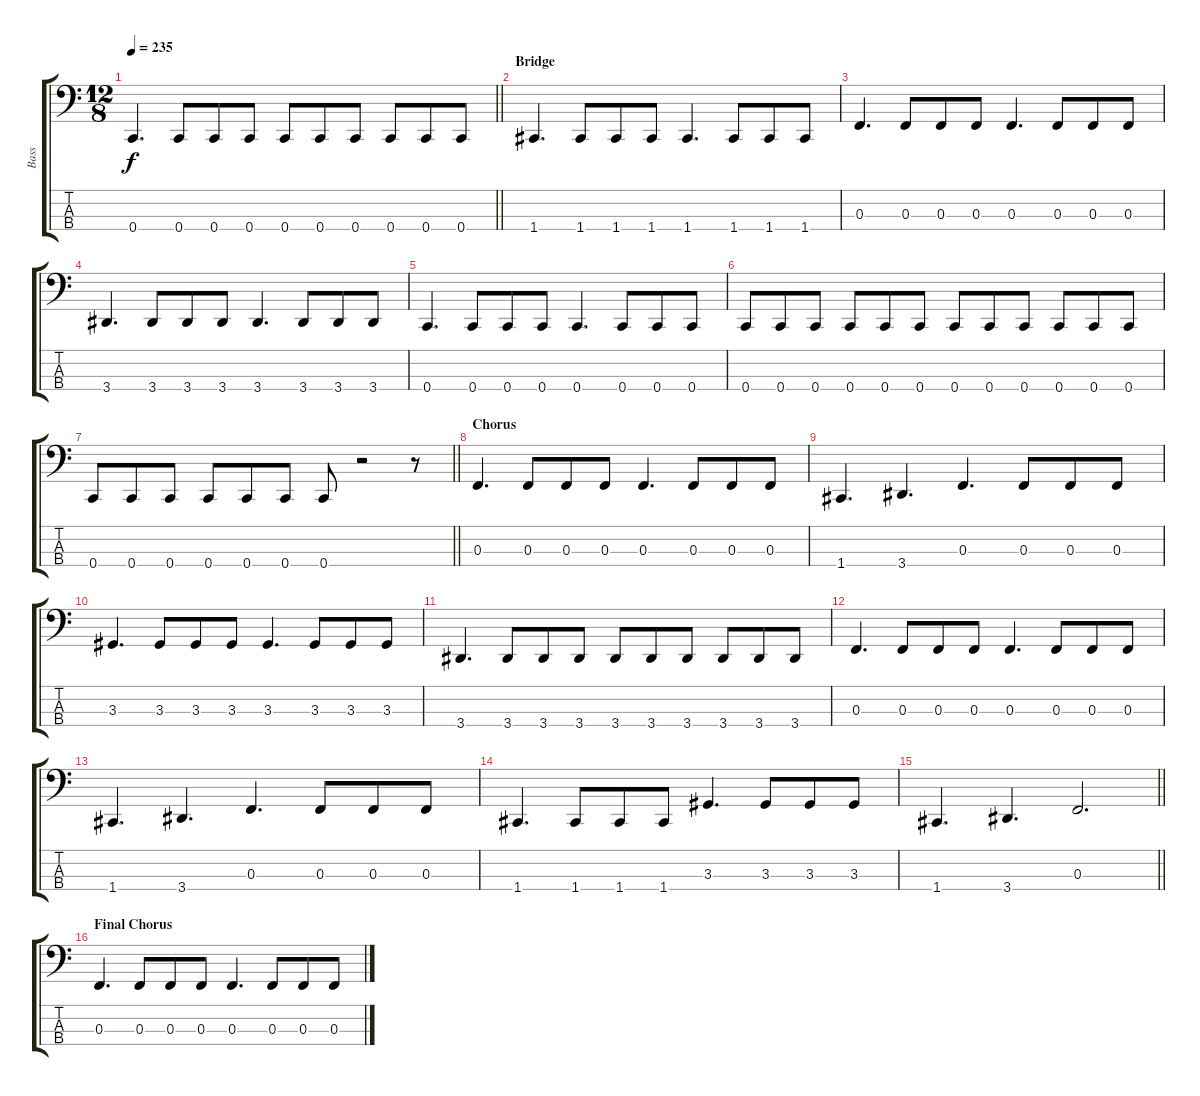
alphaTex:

\track ("Bass" "Bass") {instrument electricbassfinger}
\staff {score tabs}
\tuning (Eb2 Bb1 F1 C1) {hide}
\ts (12 8)
\tempo 235
\clef f4
\barLineRight lightlight
\ks c
0.4.4{d dy f} 0.4.8 0.4.8 0.4.8 0.4.8 0.4.8 0.4.8 0.4.8 0.4.8 0.4.8 |
\section ("" "Bridge")
1.4.4{d} 1.4.8 1.4.8 1.4.8 1.4.4{d} 1.4.8 1.4.8 1.4.8 |
0.3.4{d} 0.3.8 0.3.8 0.3.8 0.3.4{d} 0.3.8 0.3.8 0.3.8 |
3.4.4{d} 3.4.8 3.4.8 3.4.8 3.4.4{d} 3.4.8 3.4.8 3.4.8 |
0.4.4{d} 0.4.8 0.4.8 0.4.8 0.4.4{d} 0.4.8 0.4.8 0.4.8 |
0.4.8 0.4.8 0.4.8 0.4.8 0.4.8 0.4.8 0.4.8 0.4.8 0.4.8 0.4.8 0.4.8 0.4.8 |
\barLineRight lightlight
0.4.8 0.4.8 0.4.8 0.4.8 0.4.8 0.4.8 0.4.8 r.2 r.8 |
\section ("" "Chorus")
0.3.4{d} 0.3.8 0.3.8 0.3.8 0.3.4{d} 0.3.8 0.3.8 0.3.8 |
1.4.4{d} 3.4.4{d} 0.3.4{d} 0.3.8 0.3.8 0.3.8 |
3.3.4{d} 3.3.8 3.3.8 3.3.8 3.3.4{d} 3.3.8 3.3.8 3.3.8 |
3.4.4{d} 3.4.8 3.4.8 3.4.8 3.4.8 3.4.8 3.4.8 3.4.8 3.4.8 3.4.8 |
0.3.4{d} 0.3.8 0.3.8 0.3.8 0.3.4{d} 0.3.8 0.3.8 0.3.8 |
1.4.4{d} 3.4.4{d} 0.3.4{d} 0.3.8 0.3.8 0.3.8 |
1.4.4{d} 1.4.8 1.4.8 1.4.8 3.3.4{d} 3.3.8 3.3.8 3.3.8 |
\barLineRight lightlight
1.4.4{d} 3.4.4{d} 0.3.2{d} |
\section ("" "Final Chorus")
0.3.4{d} 0.3.8 0.3.8 0.3.8 0.3.4{d} 0.3.8 0.3.8 0.3.8
